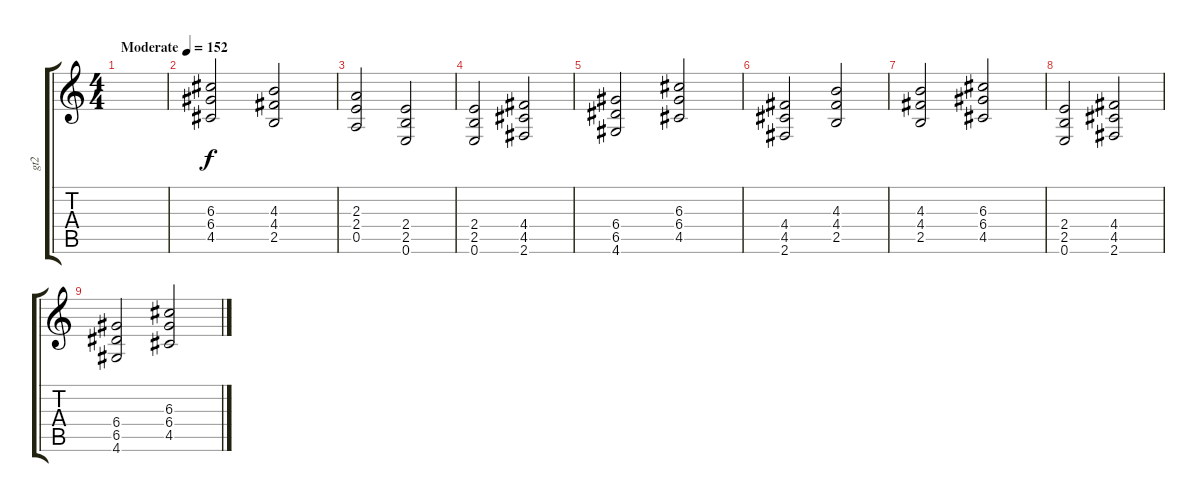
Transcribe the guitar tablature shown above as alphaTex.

\track ("gt2" "gt2") {instrument distortionguitar}
\staff {score tabs}
\tuning (E4 B3 G3 D3 A2 E2) {hide}
\ts (4 4)
\tempo (152 "Moderate")
\clef g2
\ks c
|
(6.3 6.4 4.5).2 (4.3 4.4 2.5).2 |
(2.3 2.4 0.5).2 (2.4 2.5 0.6).2 |
(2.4 2.5 0.6).2 (4.4 4.5 2.6).2 |
(6.4 6.5 4.6).2 (6.3 6.4 4.5).2 |
(4.4 4.5 2.6).2 (4.3 4.4 2.5).2 |
(4.3 4.4 2.5).2 (6.3 6.4 4.5).2 |
(2.4 2.5 0.6).2 (4.4 4.5 2.6).2 |
(6.4 6.5 4.6).2 (6.3 6.4 4.5).2
